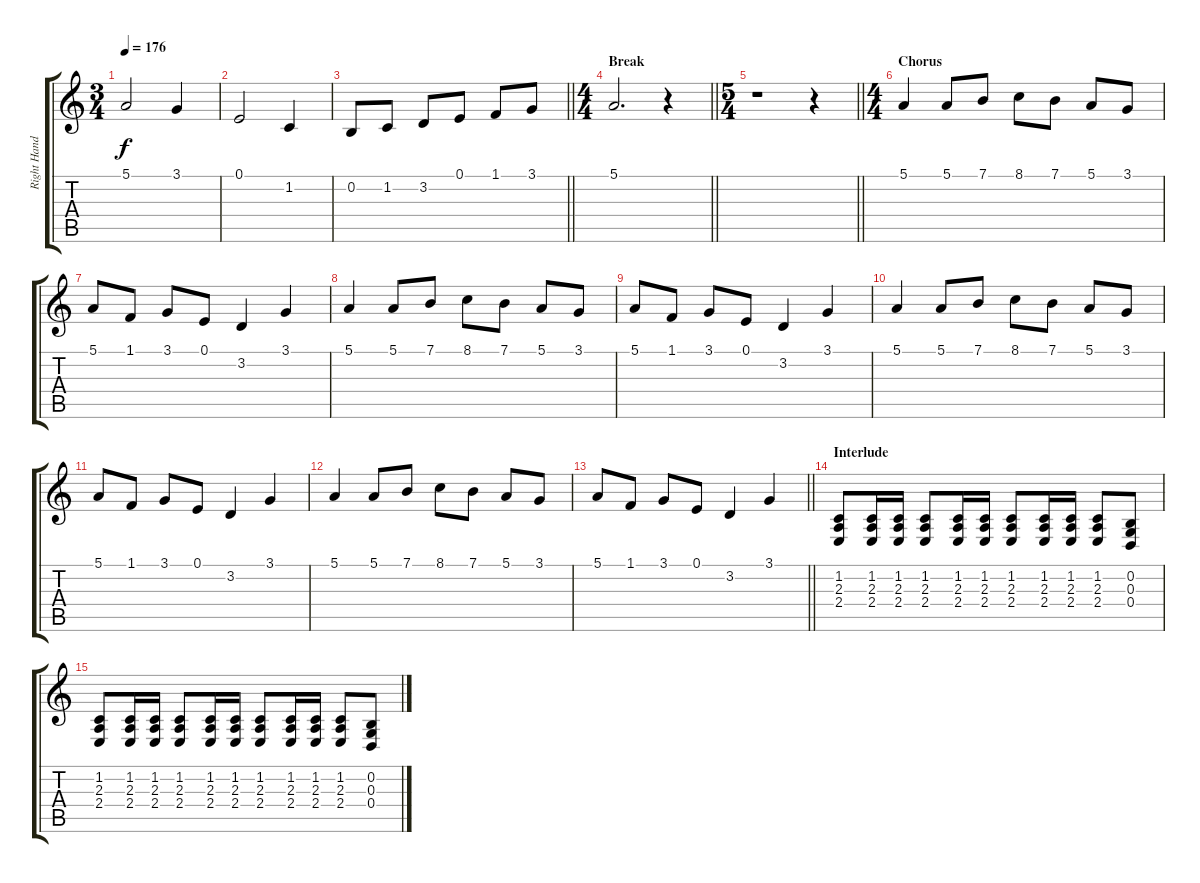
\track ("Right Hand" "Right Hand") {instrument stringensemble1}
\staff {score tabs}
\tuning (E4 B3 G3 D3 A2 E2) {hide}
\ts (3 4)
\tempo 176
\clef g2
\ks c
5.1.2{dy f} 3.1.4 |
0.1.2 1.2.4 |
\barLineRight lightlight
0.2.8 1.2.8 3.2.8 0.1.8 1.1.8 3.1.8 |
\ts (4 4)
\section ("" "Break")
\barLineRight lightlight
5.1.2{d} r.4 |
\ts (5 4)
\barLineRight lightlight
r.1 r.4 |
\ts (4 4)
\section ("" "Chorus")
5.1.4 5.1.8 7.1.8 8.1.8 7.1.8 5.1.8 3.1.8 |
5.1.8 1.1.8 3.1.8 0.1.8 3.2.4 3.1.4 |
5.1.4 5.1.8 7.1.8 8.1.8 7.1.8 5.1.8 3.1.8 |
5.1.8 1.1.8 3.1.8 0.1.8 3.2.4 3.1.4 |
5.1.4 5.1.8 7.1.8 8.1.8 7.1.8 5.1.8 3.1.8 |
5.1.8 1.1.8 3.1.8 0.1.8 3.2.4 3.1.4 |
5.1.4 5.1.8 7.1.8 8.1.8 7.1.8 5.1.8 3.1.8 |
\barLineRight lightlight
5.1.8 1.1.8 3.1.8 0.1.8 3.2.4 3.1.4 |
\section ("" "Interlude")
(1.2 2.3 2.4).8 (1.2 2.3 2.4).16 (1.2 2.3 2.4).16 (1.2 2.3 2.4).8 (1.2 2.3 2.4).16 (1.2 2.3 2.4).16 (1.2 2.3 2.4).8 (1.2 2.3 2.4).16 (1.2 2.3 2.4).16 (1.2 2.3 2.4).8 (0.2 0.3 0.4).8 |
(1.2 2.3 2.4).8 (1.2 2.3 2.4).16 (1.2 2.3 2.4).16 (1.2 2.3 2.4).8 (1.2 2.3 2.4).16 (1.2 2.3 2.4).16 (1.2 2.3 2.4).8 (1.2 2.3 2.4).16 (1.2 2.3 2.4).16 (1.2 2.3 2.4).8 (0.2 0.3 0.4).8
